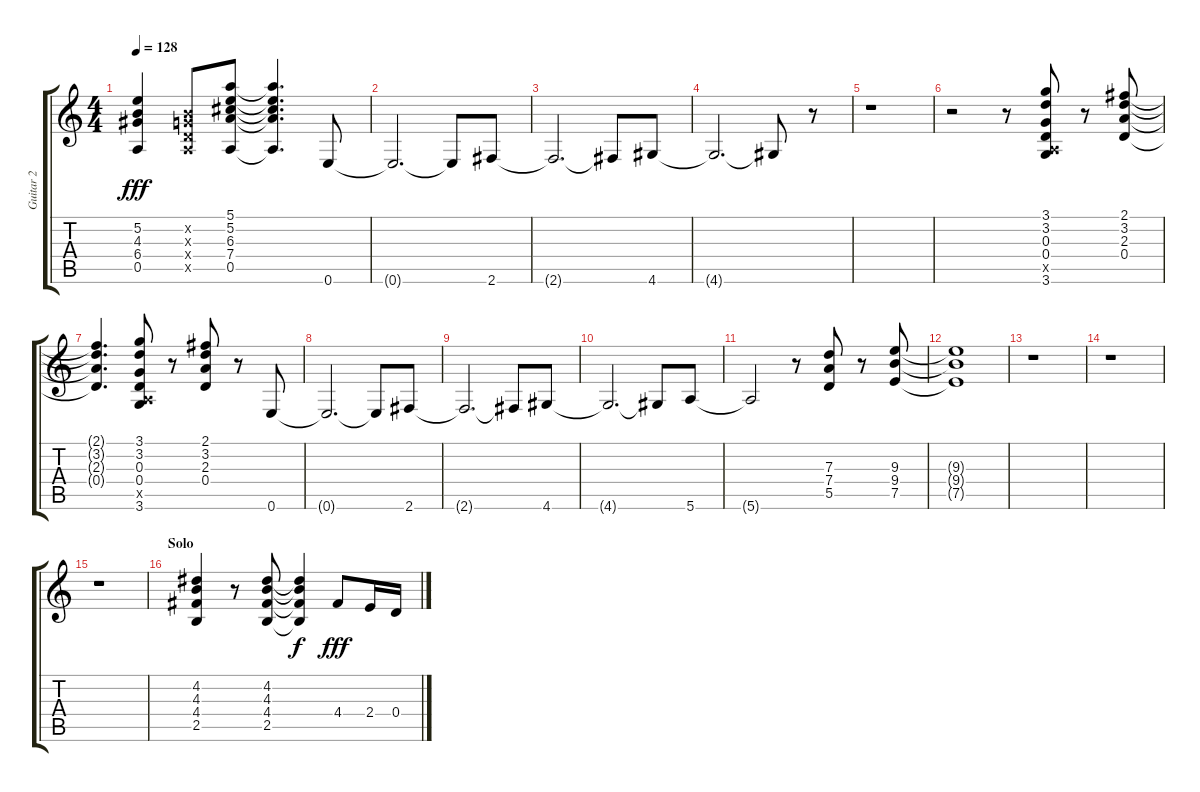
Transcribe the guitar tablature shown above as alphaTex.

\track ("Guitar 2" "Guitar 2") {instrument overdrivenguitar}
\staff {score tabs}
\tuning (E4 B3 G3 D3 A2 E2) {hide}
\ts (4 4)
\tempo 128
\clef g2
\ks c
(5.2 4.3 6.4 0.5).4{dy fff} (0.2{x} 0.3{x} 0.4{x} 0.5{x}).8 (5.1 5.2 6.3 7.4 0.5).8 (5.1{t} 5.2{t} 6.3{t} 7.4{t} 0.5{t}).4{d} 0.6.8 |
0.6{t}.2{d} 0.6{t}.8 2.6.8 |
2.6{t}.2{d} 2.6{t}.8 4.6.8 |
4.6{t}.2{d} 4.6{t}.8 r.8 |
r.1 |
r.2 r.8 (3.1 3.2 0.3 0.4 0.5{x} 3.6).8 r.8 (2.1 3.2 2.3 0.4).8 |
(2.1{t} 3.2{t} 2.3{t} 0.4{t}).4{d} (3.1 3.2 0.3 0.4 0.5{x} 3.6).8 r.8 (2.1 3.2 2.3 0.4).8 r.8 0.6.8 |
0.6{t}.2{d} 0.6{t}.8 2.6.8 |
2.6{t}.2{d} 2.6{t}.8 4.6.8 |
4.6{t}.2{d} 4.6{t}.8 5.6.8 |
5.6{t}.2 r.8 (7.3 7.4 5.5).8 r.8 (9.3 9.4 7.5).8 |
(9.3{t} 9.4{t} 7.5{t}).1 |
r.1 |
r.1 |
r.1 |
\section ("" "Solo")
(4.2 4.3 4.4 2.5).4 r.8 (4.2 4.3 4.4 2.5).8 (4.2{t} 4.3{t} 4.4{t} 2.5{t}).4{dy f} 4.4.8{dy fff} 2.4.16 0.4.16
